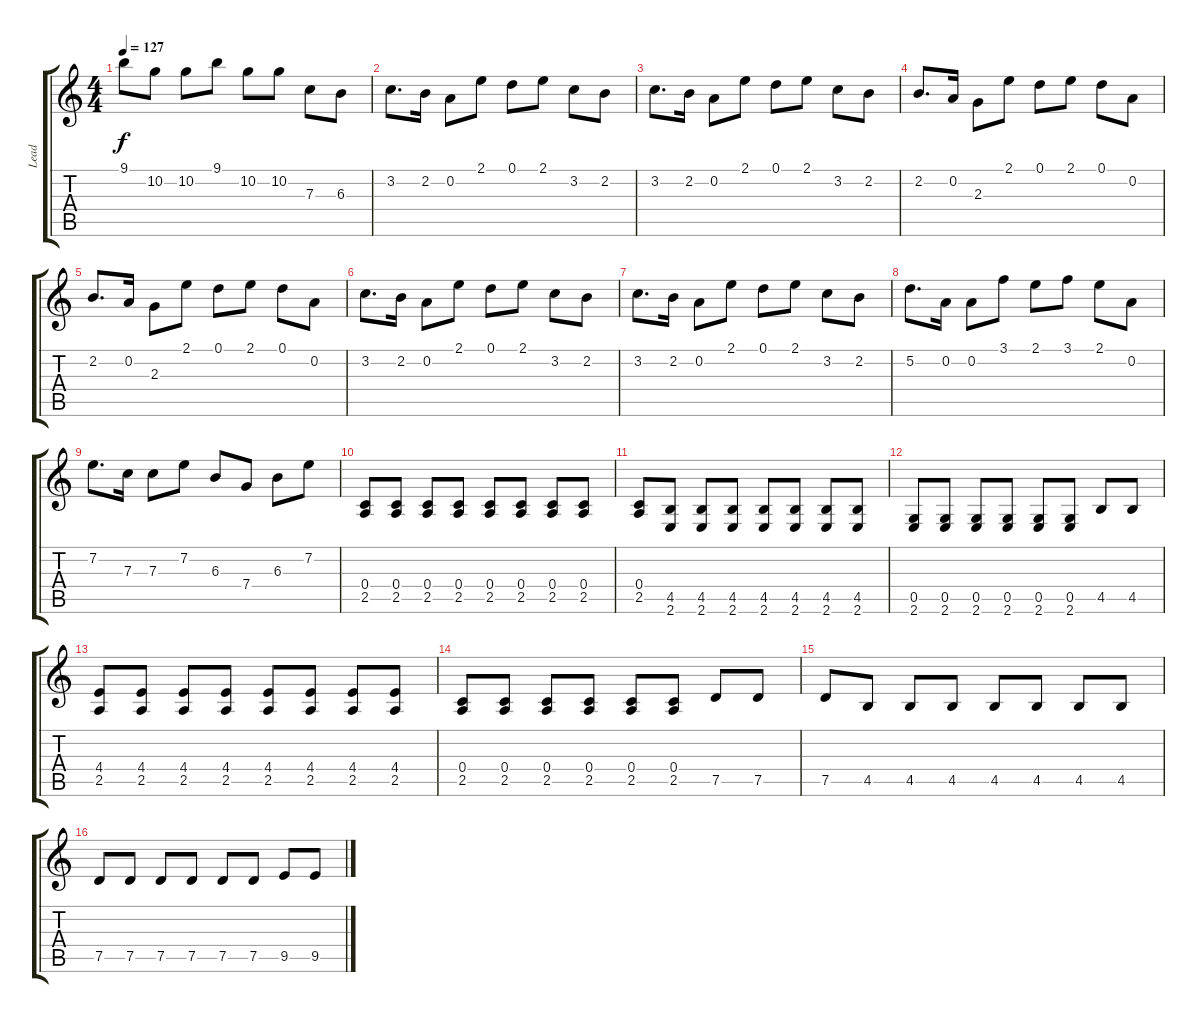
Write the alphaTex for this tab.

\track ("Lead " "Lead ") {instrument distortionguitar}
\staff {score tabs}
\tuning (D4 A3 F3 C3 G2 D2) {hide}
\ts (4 4)
\tempo 127
\clef g2
\ks c
9.1.8{dy f} 10.2.8 10.2.8 9.1.8 10.2.8 10.2.8 7.3.8 6.3.8 |
3.2.8{d} 2.2.16 0.2.8 2.1.8 0.1.8 2.1.8 3.2.8 2.2.8 |
3.2.8{d} 2.2.16 0.2.8 2.1.8 0.1.8 2.1.8 3.2.8 2.2.8 |
2.2.8{d} 0.2.16 2.3.8 2.1.8 0.1.8 2.1.8 0.1.8 0.2.8 |
2.2.8{d} 0.2.16 2.3.8 2.1.8 0.1.8 2.1.8 0.1.8 0.2.8 |
3.2.8{d} 2.2.16 0.2.8 2.1.8 0.1.8 2.1.8 3.2.8 2.2.8 |
3.2.8{d} 2.2.16 0.2.8 2.1.8 0.1.8 2.1.8 3.2.8 2.2.8 |
5.2.8{d} 0.2.16 0.2.8 3.1.8 2.1.8 3.1.8 2.1.8 0.2.8 |
7.2.8{d} 7.3.16 7.3.8 7.2.8 6.3.8 7.4.8 6.3.8 7.2.8 |
(0.4 2.5).8 (0.4 2.5).8 (0.4 2.5).8 (0.4 2.5).8 (0.4 2.5).8 (0.4 2.5).8 (0.4 2.5).8 (0.4 2.5).8 |
(0.4 2.5).8 (4.5 2.6).8 (4.5 2.6).8 (4.5 2.6).8 (4.5 2.6).8 (4.5 2.6).8 (4.5 2.6).8 (4.5 2.6).8 |
(0.5 2.6).8 (0.5 2.6).8 (0.5 2.6).8 (0.5 2.6).8 (0.5 2.6).8 (0.5 2.6).8 4.5.8 4.5.8 |
(4.4 2.5).8 (4.4 2.5).8 (4.4 2.5).8 (4.4 2.5).8 (4.4 2.5).8 (4.4 2.5).8 (4.4 2.5).8 (4.4 2.5).8 |
(0.4 2.5).8 (0.4 2.5).8 (0.4 2.5).8 (0.4 2.5).8 (0.4 2.5).8 (0.4 2.5).8 7.5.8 7.5.8 |
7.5.8 4.5.8 4.5.8 4.5.8 4.5.8 4.5.8 4.5.8 4.5.8 |
7.5.8 7.5.8 7.5.8 7.5.8 7.5.8 7.5.8 9.5.8 9.5.8
